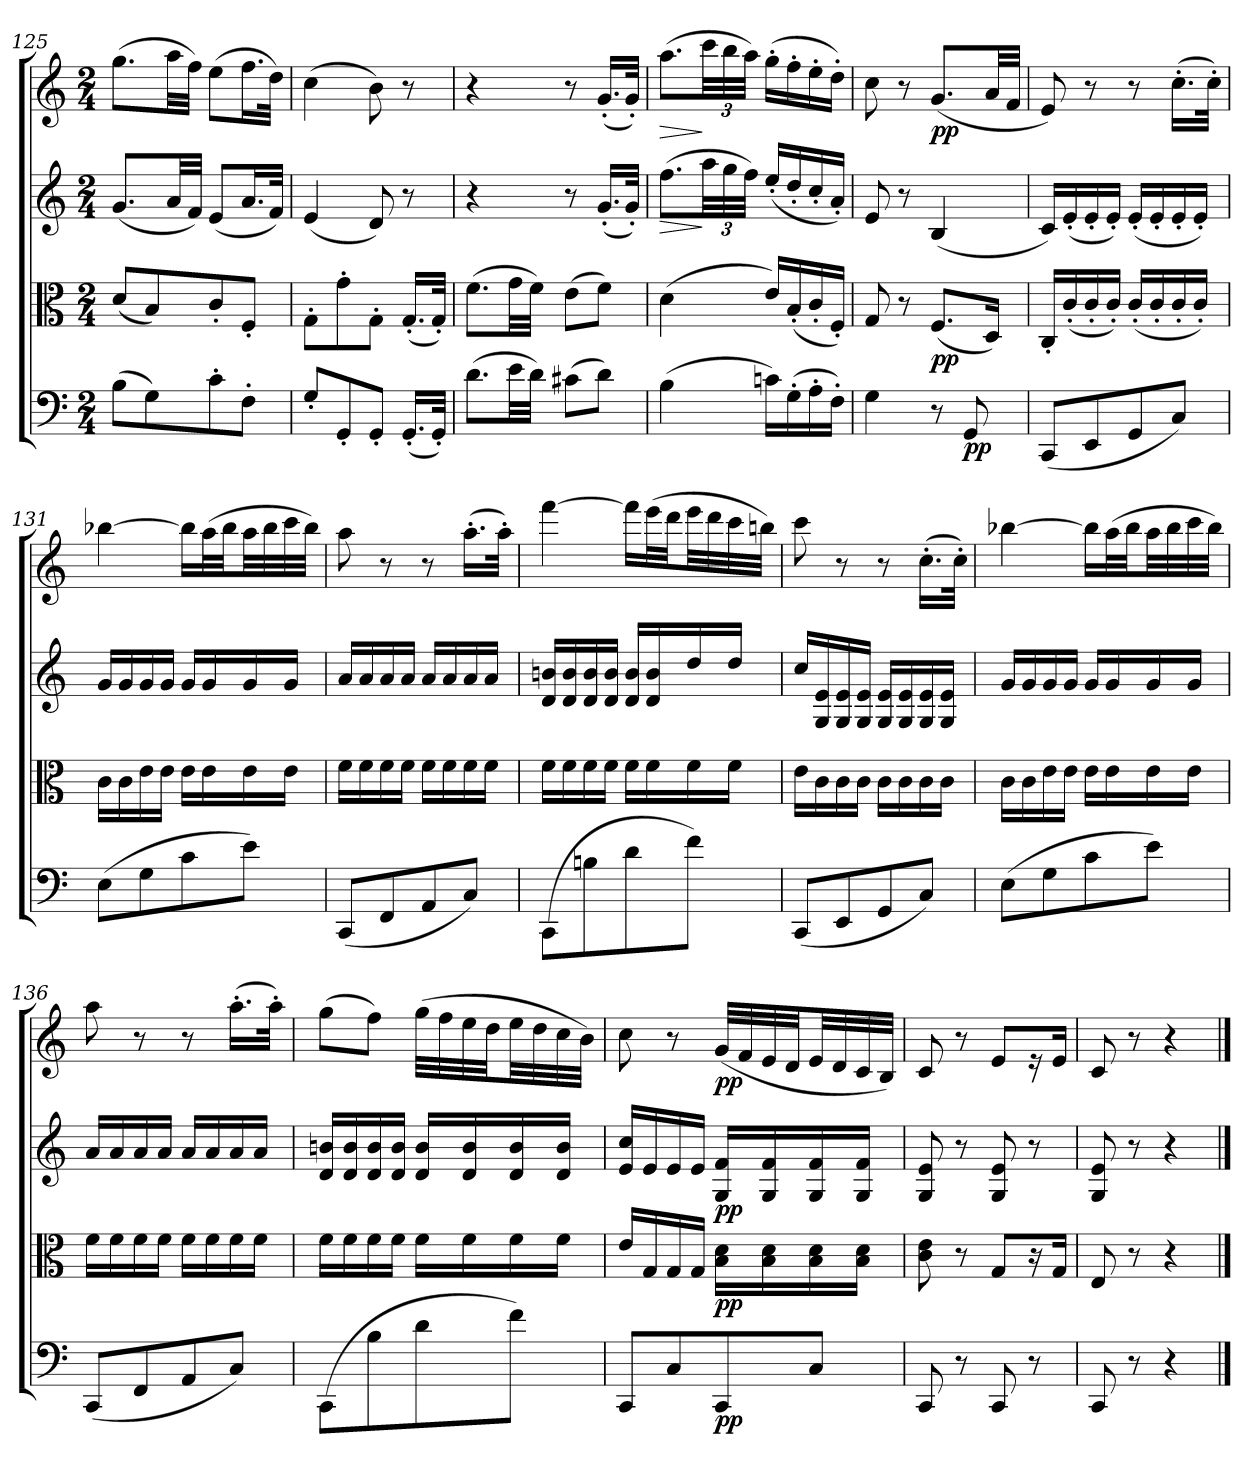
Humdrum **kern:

**kern	**dynam	**kern	**dynam	**kern	**dynam	**kern	**dynam
*part4	*part4	*part3	*part3	*part2	*part2	*part1	*part1
*staff4	*staff4	*staff3	*staff3	*staff2	*staff2	*staff1	*staff1
*clefF4	*	*clefC3	*	*clefG2	*	*clefG2	*
*k[]	*	*k[]	*	*k[]	*	*k[]	*
*C:	*	*C:	*	*C:	*	*C:	*
*M2/4	*	*M2/4	*	*M2/4	*	*M2/4	*
=125	=125	=125	=125	=125	=125	=125	=125
(8B\L	.	(8d/L	.	(8.g/L	.	(8.gg\L	.
8G\)	.	8B/)	.	.	.	.	.
.	.	.	.	32a/LL	.	32aa\LL	.
.	.	.	.	32f/JJJ)	.	32ff\JJJ)	.
8c'\	.	8c'/	.	(8e/L	.	(8ee\L	.
8F'\J	.	8F'/J	.	16.a/L	.	16.ff\L	.
.	.	.	.	32f/JJk)	.	32dd\JJk)	.
=126	=126	=126	=126	=126	=126	=126	=126
8G'/L	.	8G'\L	.	(4e/	.	(4cc\	.
8GG'/	.	8g'\	.	.	.	.	.
8GG'/J	.	8G'\J	.	8d/)	.	8b\)	.
(16.GG'/LL	.	(16.G'/LL	.	8r	.	8r	.
32GG'/JJk)	.	32G'/JJk)	.	.	.	.	.
=127	=127	=127	=127	=127	=127	=127	=127
(8.d\L	.	(8.f\L	.	4r	.	4r	.
32e\LL	.	32g\LL	.	.	.	.	.
32d\JJJ)	.	32f\JJJ)	.	.	.	.	.
(8c#X\L	.	(8e\L	.	8r	.	8r	.
8d\J)	.	8f\J)	.	(16.g'/LL	.	(16.g'/LL	.
.	.	.	.	32g'/JJk)	.	32g'/JJk)	.
=128	=128	=128	=128	=128	=128	=128	=128
!	!	!	!	!	!LO:HP:b	!	!LO:HP:b
(4B\	.	(4d\	.	(8.ff\L	>	(8.aa\L	>
.	.	.	.	48aa\LL	]	48ccc\LL	]
.	.	.	.	48gg\	.	48bb\	.
.	.	.	.	48ff\JJJ)	.	48aa\JJJ)	.
16cn\LL)	.	16e/LL)	.	(16ee'/LL	.	(16gg'\LL	.
(16G'\	.	(16B'/	.	16dd'/	.	16ff'\	.
16A'\	.	16c'/	.	16cc'/	.	16ee'\	.
16F'\JJ)	.	16F'/JJ)	.	16a'/JJ)	.	16dd'\JJ)	.
=129	=129	=129	=129	=129	=129	=129	=129
4G\	.	8G/	.	8e/	.	8cc\	.
.	.	8r	.	8r	.	8r	.
8r	.	(8.F/L	pp	(4B/	.	(8.g/L	pp
8GG/	pp	.	.	.	.	.	.
.	.	16D/Jk)	.	.	.	32a/LL	.
.	.	.	.	.	.	32f/JJJ	.
=130	=130	=130	=130	=130	=130	=130	=130
(8CC/L	.	16C'/LL	.	16c/LL)	.	8e/)	.
.	.	(16c'/	.	(16e'/	.	.	.
8EE/	.	16c'/	.	16e'/	.	8r	.
.	.	16c'/JJ)	.	16e'/JJ)	.	.	.
8GG/	.	(16c'/LL	.	(16e'/LL	.	8r	.
.	.	16c'/	.	16e'/	.	.	.
8C/J)	.	16c'/	.	16e'/	.	(16.cc'\LL	.
.	.	16c'/JJ)	.	16e'/JJ)	.	.	.
.	.	.	.	.	.	32cc'\JJk)	.
=131	=131	=131	=131	=131	=131	=131	=131
(8E\L	.	16c\LL	.	16g/LL	.	[4bb-X\	.
.	.	16c\	.	16g/	.	.	.
8G\	.	16e\	.	16g/	.	.	.
.	.	16e\JJ	.	16g/JJ	.	.	.
8c\	.	16e\LL	.	16g/LL	.	16bb-\LL]	.
.	.	16e\	.	16g/	.	(32aa\L	.
.	.	.	.	.	.	32bb-\JJ	.
8e\J)	.	16e\	.	16g/	.	32aa\LL	.
.	.	.	.	.	.	32bb-\	.
.	.	16e\JJ	.	16g/JJ	.	32ccc\	.
.	.	.	.	.	.	32bb-\JJJ)	.
=132	=132	=132	=132	=132	=132	=132	=132
(8CC/L	.	16f\LL	.	16a/LL	.	8aa\	.
.	.	16f\	.	16a/	.	.	.
8FF/	.	16f\	.	16a/	.	8r	.
.	.	16f\JJ	.	16a/JJ	.	.	.
8AA/	.	16f\LL	.	16a/LL	.	8r	.
.	.	16f\	.	16a/	.	.	.
8C/J)	.	16f\	.	16a/	.	(16.aa'\LL	.
.	.	16f\JJ	.	16a/JJ	.	.	.
.	.	.	.	.	.	32aa'\JJk)	.
=133	=133	=133	=133	=133	=133	=133	=133
(8CC\L	.	16f\LL	.	16d/ 16bn/LL	.	[4fff\	.
.	.	16f\	.	16d/ 16b/	.	.	.
8Bn\	.	16f\	.	16d/ 16b/	.	.	.
.	.	16f\JJ	.	16d/ 16b/JJ	.	.	.
8d\	.	16f\LL	.	16d/ 16b/LL	.	16fff\LL]	.
.	.	16f\	.	16d/ 16b/	.	(32eee\L	.
.	.	.	.	.	.	32ddd\JJ	.
8f\J)	.	16f\	.	16dd/	.	32eee\LL	.
.	.	.	.	.	.	32ddd\	.
.	.	16f\JJ	.	16dd/JJ	.	32ccc\	.
.	.	.	.	.	.	32bbn\JJJ)	.
=134	=134	=134	=134	=134	=134	=134	=134
(8CC/L	.	16e\LL	.	16cc/LL	.	8ccc\	.
.	.	16c\	.	16G/ 16e/	.	.	.
8EE/	.	16c\	.	16G/ 16e/	.	8r	.
.	.	16c\JJ	.	16G/ 16e/JJ	.	.	.
8GG/	.	16c\LL	.	16G/ 16e/LL	.	8r	.
.	.	16c\	.	16G/ 16e/	.	.	.
8C/J)	.	16c\	.	16G/ 16e/	.	(16.cc'\LL	.
.	.	16c\JJ	.	16G/ 16e/JJ	.	.	.
.	.	.	.	.	.	32cc'\JJk)	.
=135	=135	=135	=135	=135	=135	=135	=135
(8E\L	.	16c\LL	.	16g/LL	.	[4bb-X\	.
.	.	16c\	.	16g/	.	.	.
8G\	.	16e\	.	16g/	.	.	.
.	.	16e\JJ	.	16g/JJ	.	.	.
8c\	.	16e\LL	.	16g/LL	.	16bb-\LL]	.
.	.	16e\	.	16g/	.	(32aa\L	.
.	.	.	.	.	.	32bb-\JJ	.
8e\J)	.	16e\	.	16g/	.	32aa\LL	.
.	.	.	.	.	.	32bb-\	.
.	.	16e\JJ	.	16g/JJ	.	32ccc\	.
.	.	.	.	.	.	32bb-\JJJ)	.
=136	=136	=136	=136	=136	=136	=136	=136
(8CC/L	.	16f\LL	.	16a/LL	.	8aa\	.
.	.	16f\	.	16a/	.	.	.
8FF/	.	16f\	.	16a/	.	8r	.
.	.	16f\JJ	.	16a/JJ	.	.	.
8AA/	.	16f\LL	.	16a/LL	.	8r	.
.	.	16f\	.	16a/	.	.	.
8C/J)	.	16f\	.	16a/	.	(16.aa'\LL	.
.	.	16f\JJ	.	16a/JJ	.	.	.
.	.	.	.	.	.	32aa'\JJk)	.
=137	=137	=137	=137	=137	=137	=137	=137
(8CC\L	.	16f\LL	.	16d/ 16bn/LL	.	(8gg\L	.
.	.	16f\	.	16d/ 16b/	.	.	.
8B\	.	16f\	.	16d/ 16b/	.	8ff\J)	.
.	.	16f\JJ	.	16d/ 16b/JJ	.	.	.
8d\	.	16f\LL	.	16d/ 16b/LL	.	(32gg\LLL	.
.	.	.	.	.	.	32ff\	.
.	.	16f\	.	16d/ 16b/	.	32ee\	.
.	.	.	.	.	.	32dd\JJ	.
8f\J)	.	16f\	.	16d/ 16b/	.	32ee\LL	.
.	.	.	.	.	.	32dd\	.
.	.	16f\JJ	.	16d/ 16b/JJ	.	32cc\	.
.	.	.	.	.	.	32b\JJJ)	.
=138	=138	=138	=138	=138	=138	=138	=138
8CC/L	.	16e/LL	.	16e/ 16cc/LL	.	8cc\	.
.	.	16G/	.	16e/	.	.	.
8C/	.	16G/	.	16e/	.	8r	.
.	.	16G/JJ	.	16e/JJ	.	.	.
8CC/	pp	16B\ 16d\LL	pp	16G/ 16f/LL	pp	(32g/LLL	pp
.	.	.	.	.	.	32f/	.
.	.	16B\ 16d\	.	16G/ 16f/	.	32e/	.
.	.	.	.	.	.	32d/JJ	.
8C/J	.	16B\ 16d\	.	16G/ 16f/	.	32e/LL	.
.	.	.	.	.	.	32d/	.
.	.	16B\ 16d\JJ	.	16G/ 16f/JJ	.	32c/	.
.	.	.	.	.	.	32B/JJJ)	.
=139	=139	=139	=139	=139	=139	=139	=139
8CC/	.	8c\ 8e\	.	8G/ 8e/	.	8c/	.
8r	.	8r	.	8r	.	8r	.
8CC/	.	8G/L	.	8G/ 8e/	.	8e/L	.
8r	.	16r	.	8r	.	16r	.
.	.	16G/Jk	.	.	.	16e/Jk	.
=140	=140	=140	=140	=140	=140	=140	=140
8CC/	.	8E/	.	8G/ 8e/	.	8c/	.
8r	.	8r	.	8r	.	8r	.
4r	.	4r	.	4r	.	4r	.
==	==	==	==	==	==	==	==
*-	*-	*-	*-	*-	*-	*-	*-
